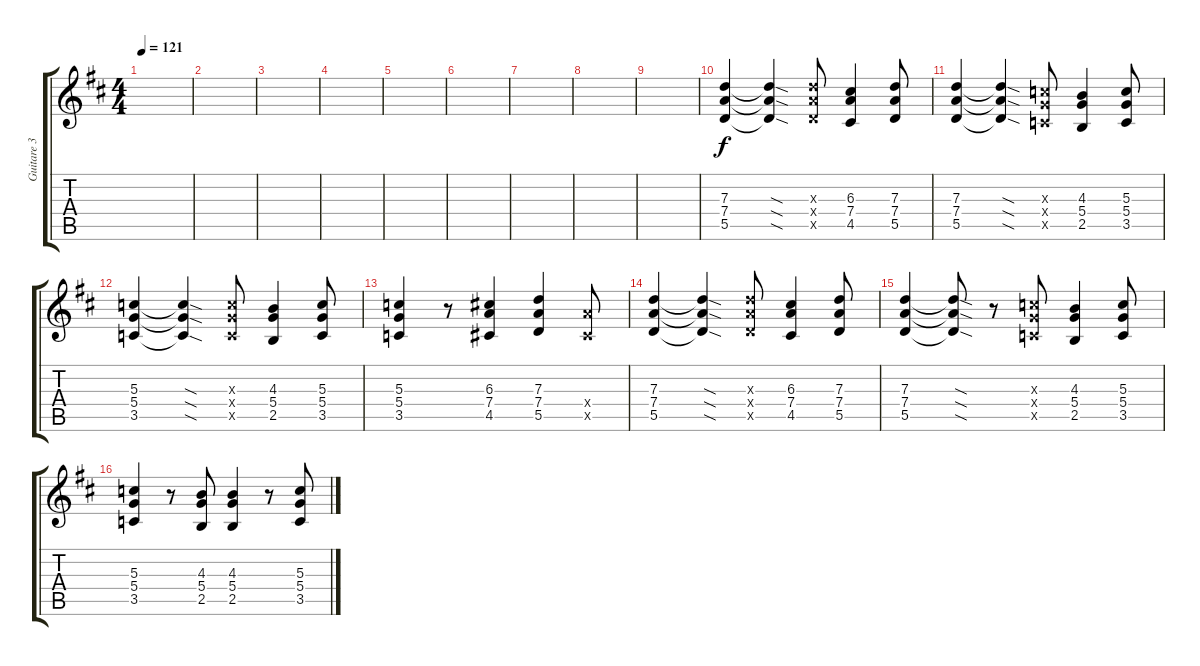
\track ("Guitare 3" "Guitare 3") {instrument overdrivenguitar}
\staff {score tabs}
\tuning (E4 B3 G3 D3 A2 E2) {hide}
\ts (4 4)
\tempo 121
\clef g2
\ks d
|
|
|
|
|
|
|
|
|
(7.3 7.4 5.5).4 (7.3{sod t} 7.4{sod t} 5.5{sod t}).4 (7.3{x} 7.4{x} 5.5{x}).8 (6.3 7.4 4.5).4 (7.3 7.4 5.5).8 |
(7.3 7.4 5.5).4 (7.3{sod t} 7.4{sod t} 5.5{sod t}).4 (5.3{x} 5.4{x} 3.5{x}).8 (4.3 5.4 2.5).4 (5.3 5.4 3.5).8 |
(5.3 5.4 3.5).4 (5.3{sod t} 5.4{sod t} 3.5{sod t}).4 (5.3{x} 5.4{x} 3.5{x}).8 (4.3 5.4 2.5).4 (5.3 5.4 3.5).8 |
(5.3 5.4 3.5).4 r.8 (6.3 7.4 4.5).4 (7.3 7.4 5.5).4 (7.4{x} 4.5{x}).8 |
(7.3 7.4 5.5).4 (7.3{sod t} 7.4{sod t} 5.5{sod t}).4 (7.3{x} 7.4{x} 5.5{x}).8 (6.3 7.4 4.5).4 (7.3 7.4 5.5).8 |
(7.3 7.4 5.5).4 (7.3{sod t} 7.4{sod t} 5.5{sod t}).8 r.8 (5.3{x} 5.4{x} 3.5{x}).8 (4.3 5.4 2.5).4 (5.3 5.4 3.5).8 |
(5.3 5.4 3.5).4 r.8 (4.3 5.4 2.5).8 (4.3 5.4 2.5).4 r.8 (5.3 5.4 3.5).8
